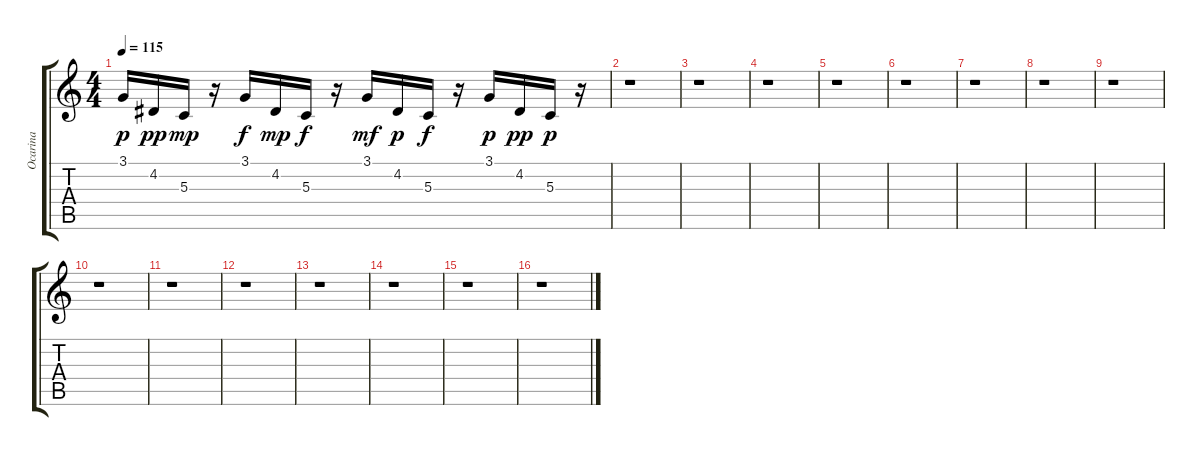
\track ("Ocarina" "Ocarina") {instrument ocarina}
\staff {score tabs}
\tuning (E4 B3 G3 D3 A2 E2) {hide}
\ts (4 4)
\tempo 115
\clef g2
\ks c
3.1.16{dy p} 4.2.16{dy pp} 5.3.16{dy mp} r.16 3.1.16{dy f} 4.2.16{dy mp} 5.3.16{dy f} r.16 3.1.16{dy mf} 4.2.16{dy p} 5.3.16{dy f} r.16 3.1.16{dy p} 4.2.16{dy pp} 5.3.16{dy p} r.16 |
r.1 |
r.1 |
r.1 |
r.1 |
r.1 |
r.1 |
r.1 |
r.1 |
r.1 |
r.1 |
r.1 |
r.1 |
r.1 |
r.1 |
r.1
